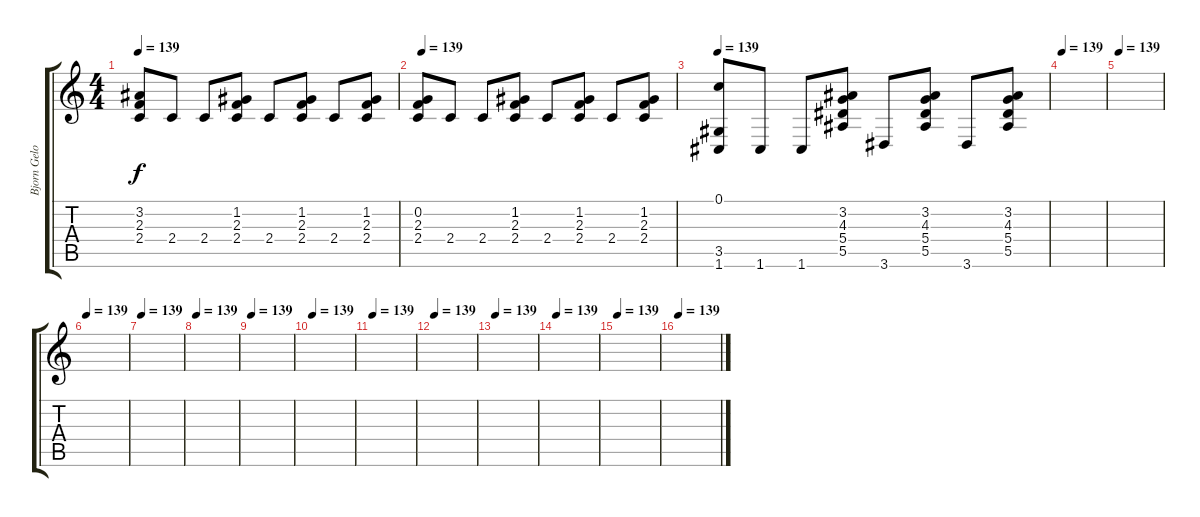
\track ("Bjorn Gelotte-Gtr." "Bjorn Gelo") {instrument distortionguitar}
\staff {score tabs}
\tuning (C4 G3 Eb3 Bb2 F2 C2) {hide}
\ts (4 4)
\tempo 139
\clef g2
\ks c
(3.2 2.3 2.4).8{dy f} 2.4.8 2.4.8 (1.2 2.3 2.4).8 2.4.8 (1.2 2.3 2.4).8 2.4.8 (1.2 2.3 2.4).8 |
\tempo 139
(0.2 2.3 2.4).8 2.4.8 2.4.8 (1.2 2.3 2.4).8 2.4.8 (1.2 2.3 2.4).8 2.4.8 (1.2 2.3 2.4).8 |
\tempo 139
(0.1 3.5 1.6).8 1.6.8 1.6.8 (3.2 4.3 5.4 5.5).8 3.6.8 (3.2 4.3 5.4 5.5).8 3.6.8 (3.2 4.3 5.4 5.5).8 |
\tempo 139
|
\tempo 139
|
\tempo 139
|
\tempo 139
|
\tempo 139
|
\tempo 139
|
\tempo 139
|
\tempo 139
|
\tempo 139
|
\tempo 139
|
\tempo 139
|
\tempo 139
|
\tempo 139
